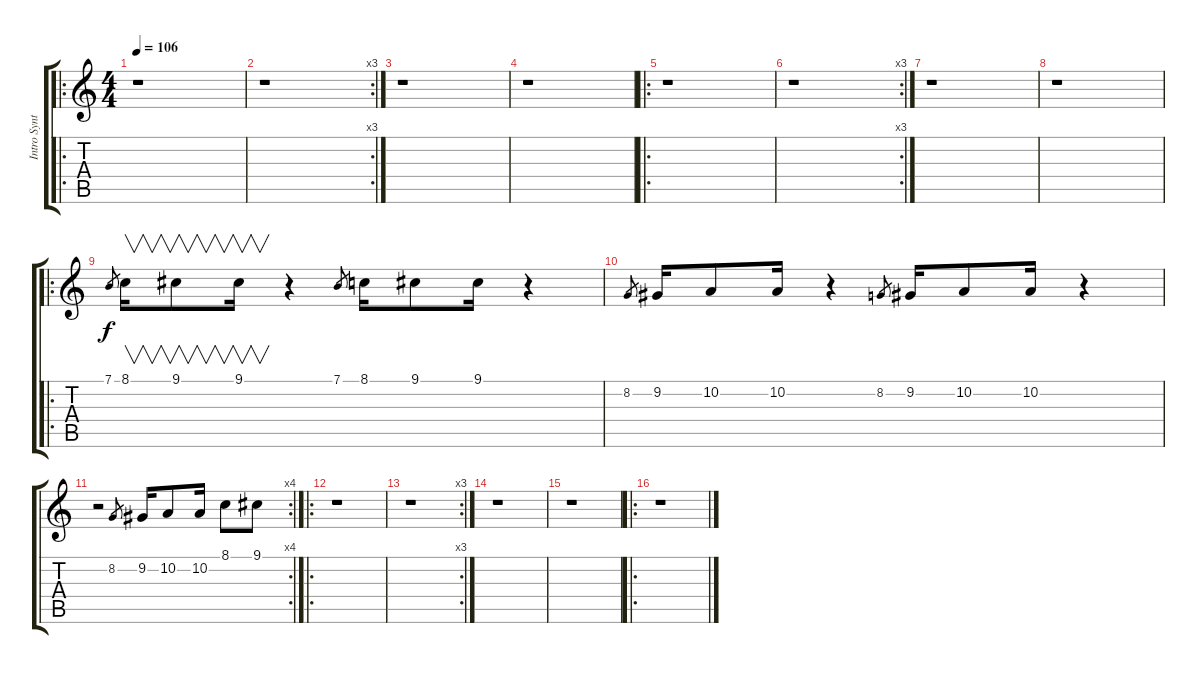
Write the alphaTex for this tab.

\track ("Intro Synth" "Intro Synt") {instrument synthstrings2}
\staff {score tabs}
\tuning (E4 B3 G3 D3 A2 E2) {hide}
\ro
\ts (4 4)
\tempo 106
\clef g2
\ks c
r.1{dy f} |
\rc 3
r.1 |
r.1 |
r.1 |
\ro
r.1 |
\rc 3
r.1 |
r.1 |
r.1{instrument lead5charang} |
\ro
7.1.8{gr} 8.1.16{v} 9.1.8{v} 9.1.16{v} r.4 7.1.8{gr} 8.1.16 9.1.8 9.1.16 r.4 |
8.2.8{gr} 9.2.16 10.2.8 10.2.16 r.4 8.2.8{gr} 9.2.16 10.2.8 10.2.16 r.4 |
\rc 4
r.2 8.2.8{gr} 9.2.16 10.2.8 10.2.16 8.1.8 9.1.8 |
\ro
r.1 |
\rc 3
r.1 |
r.1 |
r.1 |
\ro
r.1
